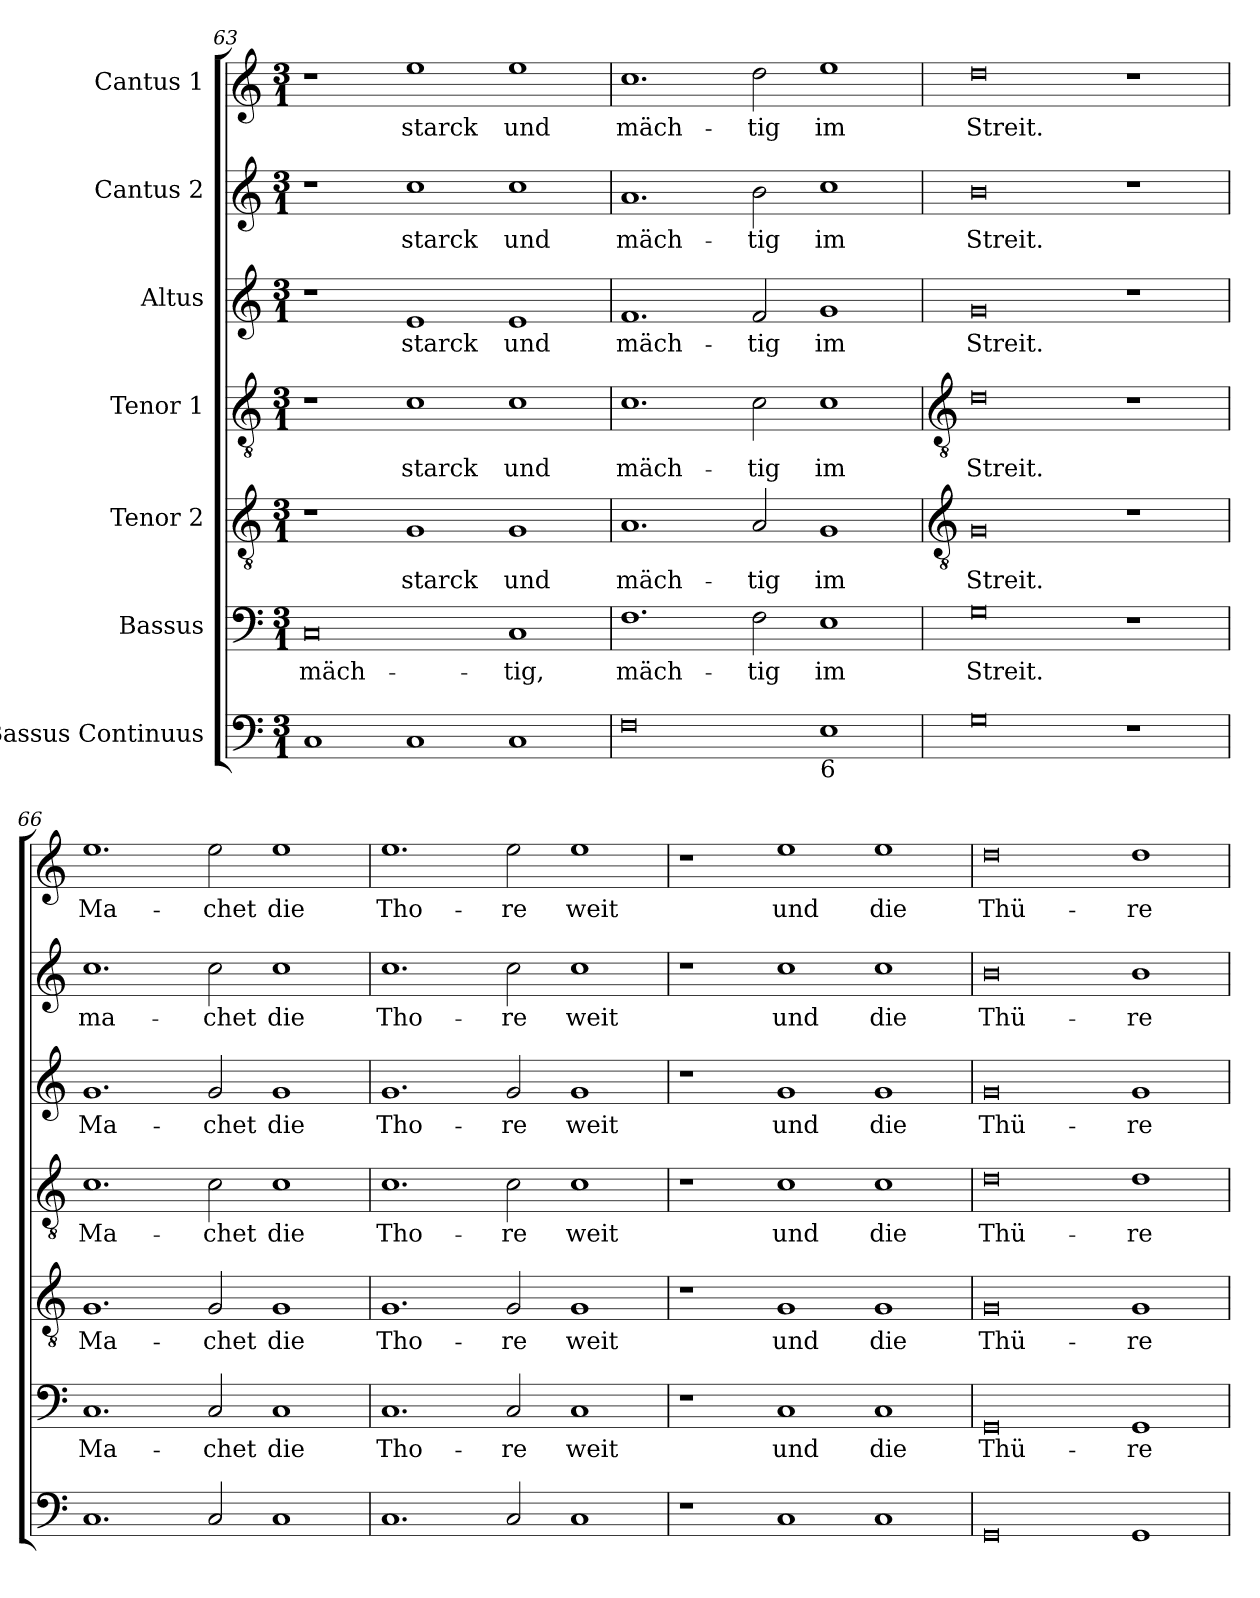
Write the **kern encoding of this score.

**kern	**kern	**text	**kern	**text	**kern	**text	**kern	**text	**kern	**text	**kern	**text
*part7	*part6	*part6	*part5	*part5	*part4	*part4	*part3	*part3	*part2	*part2	*part1	*part1
*staff7	*staff6	*staff6	*staff5	*staff5	*staff4	*staff4	*staff3	*staff3	*staff2	*staff2	*staff1	*staff1
*I"Bassus Continuus	*I"Bassus	*	*I"Tenor 2	*	*I"Tenor 1	*	*I"Altus	*	*I"Cantus 2	*	*I"Cantus 1	*
*clefF4	*clefF4	*	*clefGv2	*	*clefGv2	*	*clefG2	*	*clefG2	*	*clefG2	*
*k[]	*k[]	*	*k[]	*	*k[]	*	*k[]	*	*k[]	*	*k[]	*
*C:	*C:	*	*C:	*	*C:	*	*C:	*	*C:	*	*C:	*
*M3/1	*M3/1	*	*M3/1	*	*M3/1	*	*M3/1	*	*M3/1	*	*M3/1	*
=63	=63	=63	=63	=63	=63	=63	=63	=63	=63	=63	=63	=63
!	!	!LO:LY:b	!	!	!	!	!	!	!	!	!	!
1C	0C	mäch-	1r	.	1r	.	1r	.	1r	.	1r	.
!	!	!	!	!LO:LY:b	!	!LO:LY:b	!	!LO:LY:b	!	!LO:LY:b	!	!LO:LY:b
1C	.	.	1G	starck	1c	starck	1e	starck	1cc	starck	1ee	starck
!	!	!LO:LY:b	!	!LO:LY:b	!	!LO:LY:b	!	!LO:LY:b	!	!LO:LY:b	!	!LO:LY:b
1C	1C	-tig,	1G	und	1c	und	1e	und	1cc	und	1ee	und
=64	=64	=64	=64	=64	=64	=64	=64	=64	=64	=64	=64	=64
!	!	!LO:LY:b	!	!LO:LY:b	!	!LO:LY:b	!	!LO:LY:b	!	!LO:LY:b	!	!LO:LY:b
0F	1.F	mäch-	1.A	mäch-	1.c	mäch-	1.f	mäch-	1.a	mäch-	1.cc	mäch-
!	!	!LO:LY:b	!	!LO:LY:b	!	!LO:LY:b	!	!LO:LY:b	!	!LO:LY:b	!	!LO:LY:b
.	2F	-tig	2A	-tig	2c	-tig	2f	-tig	2b	-tig	2dd	-tig
!LO:TX:b:t=6	!	!	!	!	!	!	!	!	!	!	!	!
!	!	!LO:LY:b	!	!LO:LY:b	!	!LO:LY:b	!	!LO:LY:b	!	!LO:LY:b	!	!LO:LY:b
1E	1E	im	1G	im	1c	im	1g	im	1cc	im	1ee	im
!!LO:LB:g=z
=65	=65	=65	=65	=65	=65	=65	=65	=65	=65	=65	=65	=65
*	*	*	*clefGv2	*	*clefGv2	*	*	*	*	*	*	*
!	!	!LO:LY:b	!	!LO:LY:b	!	!LO:LY:b	!	!LO:LY:b	!	!LO:LY:b	!	!LO:LY:b
0G	0G	Streit.	0G	Streit.	0d	Streit.	0g	Streit.	0b	Streit.	0dd	Streit.
1r	1r	.	1r	.	1r	.	1r	.	1r	.	1r	.
=66	=66	=66	=66	=66	=66	=66	=66	=66	=66	=66	=66	=66
!	!	!LO:LY:b	!	!LO:LY:b	!	!LO:LY:b	!	!LO:LY:b	!	!LO:LY:b	!	!LO:LY:b
1.C	1.C	Ma-	1.G	Ma-	1.c	Ma-	1.g	Ma-	1.cc	ma-	1.ee	Ma-
!	!	!LO:LY:b	!	!LO:LY:b	!	!LO:LY:b	!	!LO:LY:b	!	!LO:LY:b	!	!LO:LY:b
2C	2C	-chet	2G	-chet	2c	-chet	2g	-chet	2cc	-chet	2ee	-chet
!	!	!LO:LY:b	!	!LO:LY:b	!	!LO:LY:b	!	!LO:LY:b	!	!LO:LY:b	!	!LO:LY:b
1C	1C	die	1G	die	1c	die	1g	die	1cc	die	1ee	die
=67	=67	=67	=67	=67	=67	=67	=67	=67	=67	=67	=67	=67
!	!	!LO:LY:b	!	!LO:LY:b	!	!LO:LY:b	!	!LO:LY:b	!	!LO:LY:b	!	!LO:LY:b
1.C	1.C	Tho-	1.G	Tho-	1.c	Tho-	1.g	Tho-	1.cc	Tho-	1.ee	Tho-
!	!	!LO:LY:b	!	!LO:LY:b	!	!LO:LY:b	!	!LO:LY:b	!	!LO:LY:b	!	!LO:LY:b
2C	2C	-re	2G	-re	2c	-re	2g	-re	2cc	-re	2ee	-re
!	!	!LO:LY:b	!	!LO:LY:b	!	!LO:LY:b	!	!LO:LY:b	!	!LO:LY:b	!	!LO:LY:b
1C	1C	weit	1G	weit	1c	weit	1g	weit	1cc	weit	1ee	weit
=68	=68	=68	=68	=68	=68	=68	=68	=68	=68	=68	=68	=68
1r	1r	.	1r	.	1r	.	1r	.	1r	.	1r	.
!	!	!LO:LY:b	!	!LO:LY:b	!	!LO:LY:b	!	!LO:LY:b	!	!LO:LY:b	!	!LO:LY:b
1C	1C	und	1G	und	1c	und	1g	und	1cc	und	1ee	und
!	!	!LO:LY:b	!	!LO:LY:b	!	!LO:LY:b	!	!LO:LY:b	!	!LO:LY:b	!	!LO:LY:b
1C	1C	die	1G	die	1c	die	1g	die	1cc	die	1ee	die
=69	=69	=69	=69	=69	=69	=69	=69	=69	=69	=69	=69	=69
!	!	!LO:LY:b	!	!LO:LY:b	!	!LO:LY:b	!	!LO:LY:b	!	!LO:LY:b	!	!LO:LY:b
0GG	0GG	Thü-	0G	Thü-	0d	Thü-	0g	Thü-	0b	Thü-	0dd	Thü-
!	!	!LO:LY:b	!	!LO:LY:b	!	!LO:LY:b	!	!LO:LY:b	!	!LO:LY:b	!	!LO:LY:b
1GG	1GG	-re	1G	-re	1d	-re	1g	-re	1b	-re	1dd	-re
=	=	=	=	=	=	=	=	=	=	=	=	=
*-	*-	*-	*-	*-	*-	*-	*-	*-	*-	*-	*-	*-
